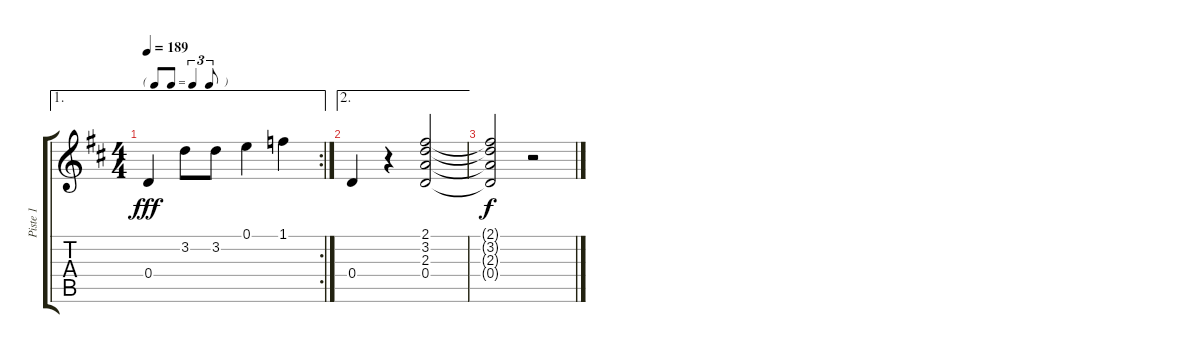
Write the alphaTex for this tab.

\track ("Piste 1" "Piste 1") {instrument acousticguitarnylon}
\staff {score tabs}
\tuning (E4 B3 G3 D3 A2 E2) {hide}
\ae 1
\rc 2
\ts (4 4)
\tf triplet8th
\tempo 189
\clef g2
\ks d
0.4.4{dy fff} 3.2.8 3.2.8 0.1.4 1.1.4 |
\ae 2
0.4.4 r.4 (2.1 3.2 2.3 0.4).2{beam Up} |
(2.1{t} 3.2{t} 2.3{t} 0.4{t}).2{dy f beam Up} r.2
